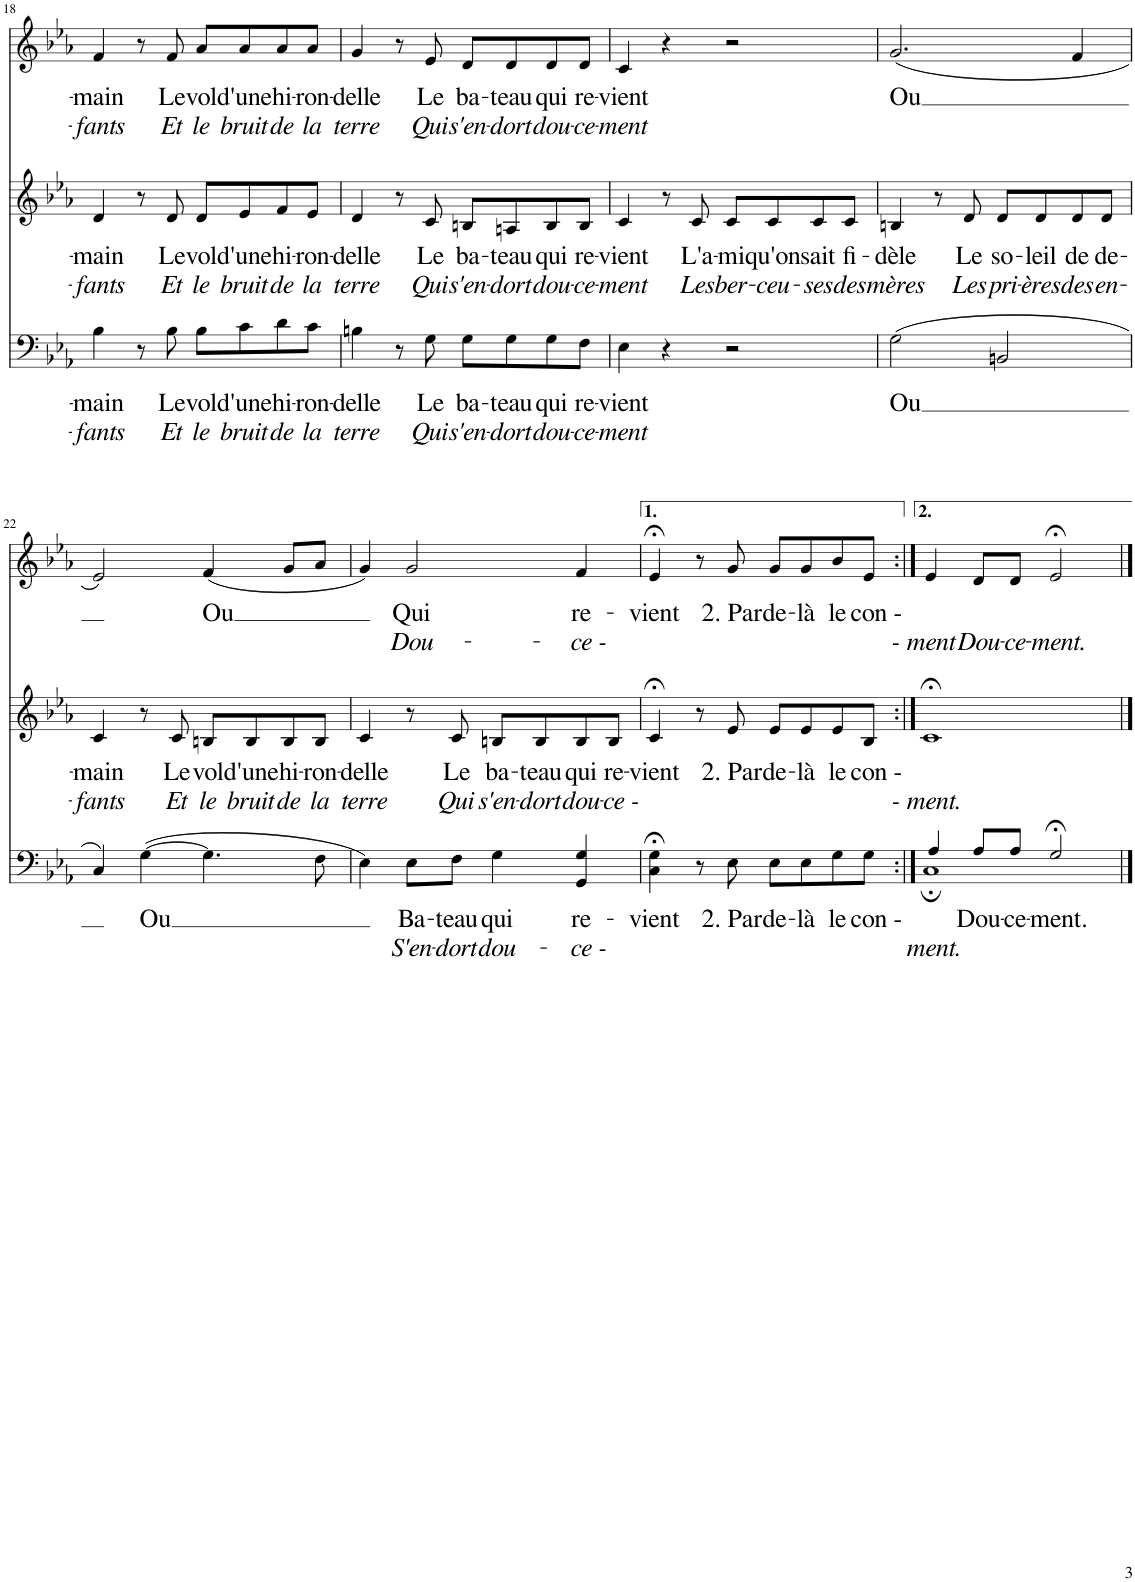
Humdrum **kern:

**kern	**text	**text	**kern	**text	**text	**kern	**text	**text
*part3	*part3	*part3	*part2	*part2	*part2	*part1	*part1	*part1
*staff3	*staff3	*staff3	*staff2	*staff2	*staff2	*staff1	*staff1	*staff1
*I"H.	*	*	*I"A.	*	*	*I"S.	*	*
!!LO:PB:g=z
*clefF4	*	*	*clefG2	*	*	*clefG2	*	*
*k[b-e-a-]	*	*	*k[b-e-a-]	*	*	*k[b-e-a-]	*	*
*M2/2	*	*	*M2/2	*	*	*M2/2	*	*
*met(c|)	*	*	*met(c|)	*	*	*met(c|)	*	*
=18	=18	=18	=18	=18	=18	=18	=18	=18
!	!LO:LY:b	!LO:LY:b	!	!LO:LY:b	!LO:LY:b	!	!LO:LY:b	!LO:LY:b
4B-\	-main	-fants	4d/	-main	-fants	4f/	-main	-fants
8r	.	.	8r	.	.	8r	.	.
!	!LO:LY:b	!LO:LY:b	!	!LO:LY:b	!LO:LY:b	!	!LO:LY:b	!LO:LY:b
8B-\	Le	Et	8d/	Le	Et	8f/	Le	Et
!	!LO:LY:b	!LO:LY:b	!	!LO:LY:b	!LO:LY:b	!	!LO:LY:b	!LO:LY:b
8B-\L	vol	le	8d/L	vol	le	8a-/L	vol	le
!	!LO:LY:b	!LO:LY:b	!	!LO:LY:b	!LO:LY:b	!	!LO:LY:b	!LO:LY:b
8c\	d'une	bruit	8e-/	d'une	bruit	8a-/	d'une	bruit
!	!LO:LY:b	!LO:LY:b	!	!LO:LY:b	!LO:LY:b	!	!LO:LY:b	!LO:LY:b
8d\	hi-	de	8f/	hi-	de	8a-/	hi-	de
!	!LO:LY:b	!LO:LY:b	!	!LO:LY:b	!LO:LY:b	!	!LO:LY:b	!LO:LY:b
8c\J	-ron-	la	8e-/J	-ron-	la	8a-/J	-ron-	la
=19	=19	=19	=19	=19	=19	=19	=19	=19
!	!LO:LY:b	!LO:LY:b	!	!LO:LY:b	!LO:LY:b	!	!LO:LY:b	!LO:LY:b
4Bn\	-delle	terre	4d/	-delle	terre	4g/	-delle	terre
8r	.	.	8r	.	.	8r	.	.
!	!LO:LY:b	!LO:LY:b	!	!LO:LY:b	!LO:LY:b	!	!LO:LY:b	!LO:LY:b
8G\	Le	Qui	8c/	Le	Qui	8e-/	Le	Qui
!	!LO:LY:b	!LO:LY:b	!	!LO:LY:b	!LO:LY:b	!	!LO:LY:b	!LO:LY:b
8G\L	ba-	s'en-	8Bn/L	ba-	s'en-	8d/L	ba-	s'en-
!	!LO:LY:b	!LO:LY:b	!	!LO:LY:b	!LO:LY:b	!	!LO:LY:b	!LO:LY:b
8G\	-teau	-dort	8An/	-teau	-dort	8d/	-teau	-dort
!	!LO:LY:b	!LO:LY:b	!	!LO:LY:b	!LO:LY:b	!	!LO:LY:b	!LO:LY:b
8G\	qui	dou-	8B/	qui	dou-	8d/	qui	dou-
!	!LO:LY:b	!LO:LY:b	!	!LO:LY:b	!LO:LY:b	!	!LO:LY:b	!LO:LY:b
8F\J	re-	-ce-	8B/J	re-	-ce-	8d/J	re-	-ce-
=20	=20	=20	=20	=20	=20	=20	=20	=20
!	!LO:LY:b	!LO:LY:b	!	!LO:LY:b	!LO:LY:b	!	!LO:LY:b	!LO:LY:b
4E-\	-vient	-ment	4c/	-vient	-ment	4c/	-vient	-ment
4r	.	.	8r	.	.	4r	.	.
!	!	!	!	!LO:LY:b	!LO:LY:b	!	!	!
.	.	.	8c/	L'a-	Les	.	.	.
!	!	!	!	!LO:LY:b	!LO:LY:b	!	!	!
2r	.	.	8c/L	-mi	ber-	2r	.	.
!	!	!	!	!LO:LY:b	!LO:LY:b	!	!	!
.	.	.	8c/	qu'on	-ceu-	.	.	.
!	!	!	!	!LO:LY:b	!LO:LY:b	!	!	!
.	.	.	8c/	sait	-ses	.	.	.
!	!	!	!	!LO:LY:b	!LO:LY:b	!	!	!
.	.	.	8c/J	fi-	des	.	.	.
=21	=21	=21	=21	=21	=21	=21	=21	=21
!	!LO:LY:b	!	!	!LO:LY:b	!LO:LY:b	!	!LO:LY:b	!
(2G\	Ou	.	4Bn/	-dèle	mères	(2.g/	Ou	.
.	.	.	8r	.	.	.	.	.
!	!	!	!	!LO:LY:b	!LO:LY:b	!	!	!
.	.	.	8d/	Le	Les	.	.	.
!	!	!	!	!LO:LY:b	!LO:LY:b	!	!	!
2BBn/	.	.	8d/L	so-	pri-	.	.	.
!	!	!	!	!LO:LY:b	!LO:LY:b	!	!	!
.	.	.	8d/	-leil	-ères	.	.	.
!	!	!	!	!LO:LY:b	!LO:LY:b	!	!	!
.	.	.	8d/	de	des	4f/	.	.
!	!	!	!	!LO:LY:b	!LO:LY:b	!	!	!
.	.	.	8d/J	de-	en-	.	.	.
!!LO:LB:g=z
=22	=22	=22	=22	=22	=22	=22	=22	=22
!	!	!	!	!LO:LY:b	!LO:LY:b	!	!	!
4C/)	.	.	4c/	-main	-fants	2e-/)	.	.
!	!LO:LY:b	!	!	!	!	!	!	!
([4G\	Ou	.	8r	.	.	.	.	.
!	!	!	!	!LO:LY:b	!LO:LY:b	!	!	!
.	.	.	8c/	Le	Et	.	.	.
!	!	!	!	!LO:LY:b	!LO:LY:b	!	!LO:LY:b	!
4.G\]	.	.	8Bn/L	vol	le	(4f/	Ou	.
!	!	!	!	!LO:LY:b	!LO:LY:b	!	!	!
.	.	.	8B/	d'une	bruit	.	.	.
!	!	!	!	!LO:LY:b	!LO:LY:b	!	!	!
.	.	.	8B/	hi-	de	8g/L	.	.
!	!	!	!	!LO:LY:b	!LO:LY:b	!	!	!
8F\	.	.	8B/J	-ron-	la	8a-/J	.	.
=23	=23	=23	=23	=23	=23	=23	=23	=23
!	!	!	!	!LO:LY:b	!LO:LY:b	!	!	!
4E-\)	.	.	4c/	-delle	terre	4g/)	.	.
!	!LO:LY:b	!LO:LY:b	!	!	!	!	!LO:LY:b	!LO:LY:b
8E-\L	Ba-	S'en-	8r	.	.	2g/	Qui	Dou-
!	!LO:LY:b	!LO:LY:b	!	!LO:LY:b	!LO:LY:b	!	!	!
8F\J	-teau	-dort	8c/	Le	Qui	.	.	.
!	!LO:LY:b	!LO:LY:b	!	!LO:LY:b	!LO:LY:b	!	!	!
4G\	qui	dou-	8Bn/L	ba-	s'en-	.	.	.
!	!	!	!	!LO:LY:b	!LO:LY:b	!	!	!
.	.	.	8B/	-teau	-dort	.	.	.
!	!LO:LY:b	!LO:LY:b	!	!LO:LY:b	!LO:LY:b	!	!LO:LY:b	!LO:LY:b
4GG/ 4G/	re-	-ce -	8B/	qui	dou-	4f/	re-	-ce -
!	!	!	!	!LO:LY:b	!LO:LY:b	!	!	!
.	.	.	8B/J	re-	-ce -	.	.	.
=24	=24	=24	=24	=24	=24	=24	=24	=24
!	!LO:LY:b	!	!	!LO:LY:b	!	!	!LO:LY:b	!
4C\;< 4G\;<	-vient	.	4c;</	-vient	.	4e-;</	-vient	.
8r	.	.	8r	.	.	8r	.	.
!	!LO:LY:b	!	!	!LO:LY:b	!	!	!LO:LY:b	!
8E-\	2. Par	.	8e-/	2. Par	.	8g/	2. Par	.
!	!LO:LY:b	!	!	!LO:LY:b	!	!	!LO:LY:b	!
8E-\L	de-	.	8e-/L	de-	.	8g/L	de-	.
!	!LO:LY:b	!	!	!LO:LY:b	!	!	!LO:LY:b	!
8E-\	-là	.	8e-/	-là	.	8g/	-là	.
!	!LO:LY:b	!	!	!LO:LY:b	!	!	!LO:LY:b	!
8G\	le	.	8e-/	le	.	8b-/	le	.
!	!LO:LY:b	!	!	!LO:LY:b	!	!	!LO:LY:b	!
8G\J	con -	.	8B-/J	con -	.	8e-/J	con -	.
=25:|!	=25:|!	=25:|!	=25:|!	=25:|!	=25:|!	=25:|!	=25:|!	=25:|!
!	!	!LO:LY:b	!	!	!LO:LY:b	!	!LO:LY:b	!LO:LY:b
*^	*	*	*	*	*	*	*	*
1C;	4A-/	.	ment.	1c;<	.	- ment.	4e-/	.	- ment
!	!	!LO:LY:b	!	!	!	!	!	!	!LO:LY:b
.	8A-/L	Dou-	.	.	.	.	8d/L	.	Dou-
!	!	!LO:LY:b	!	!	!	!	!	!	!LO:LY:b
.	8A-/J	-ce-	.	.	.	.	8d/J	.	-ce-
!	!	!LO:LY:b	!	!	!	!	!	!	!LO:LY:b
.	2G;</	-ment.	.	.	.	.	2e-;</	.	-ment.
*v	*v	*	*	*	*	*	*	*	*
==	==	==	==	==	==	==	==	==
*-	*-	*-	*-	*-	*-	*-	*-	*-
